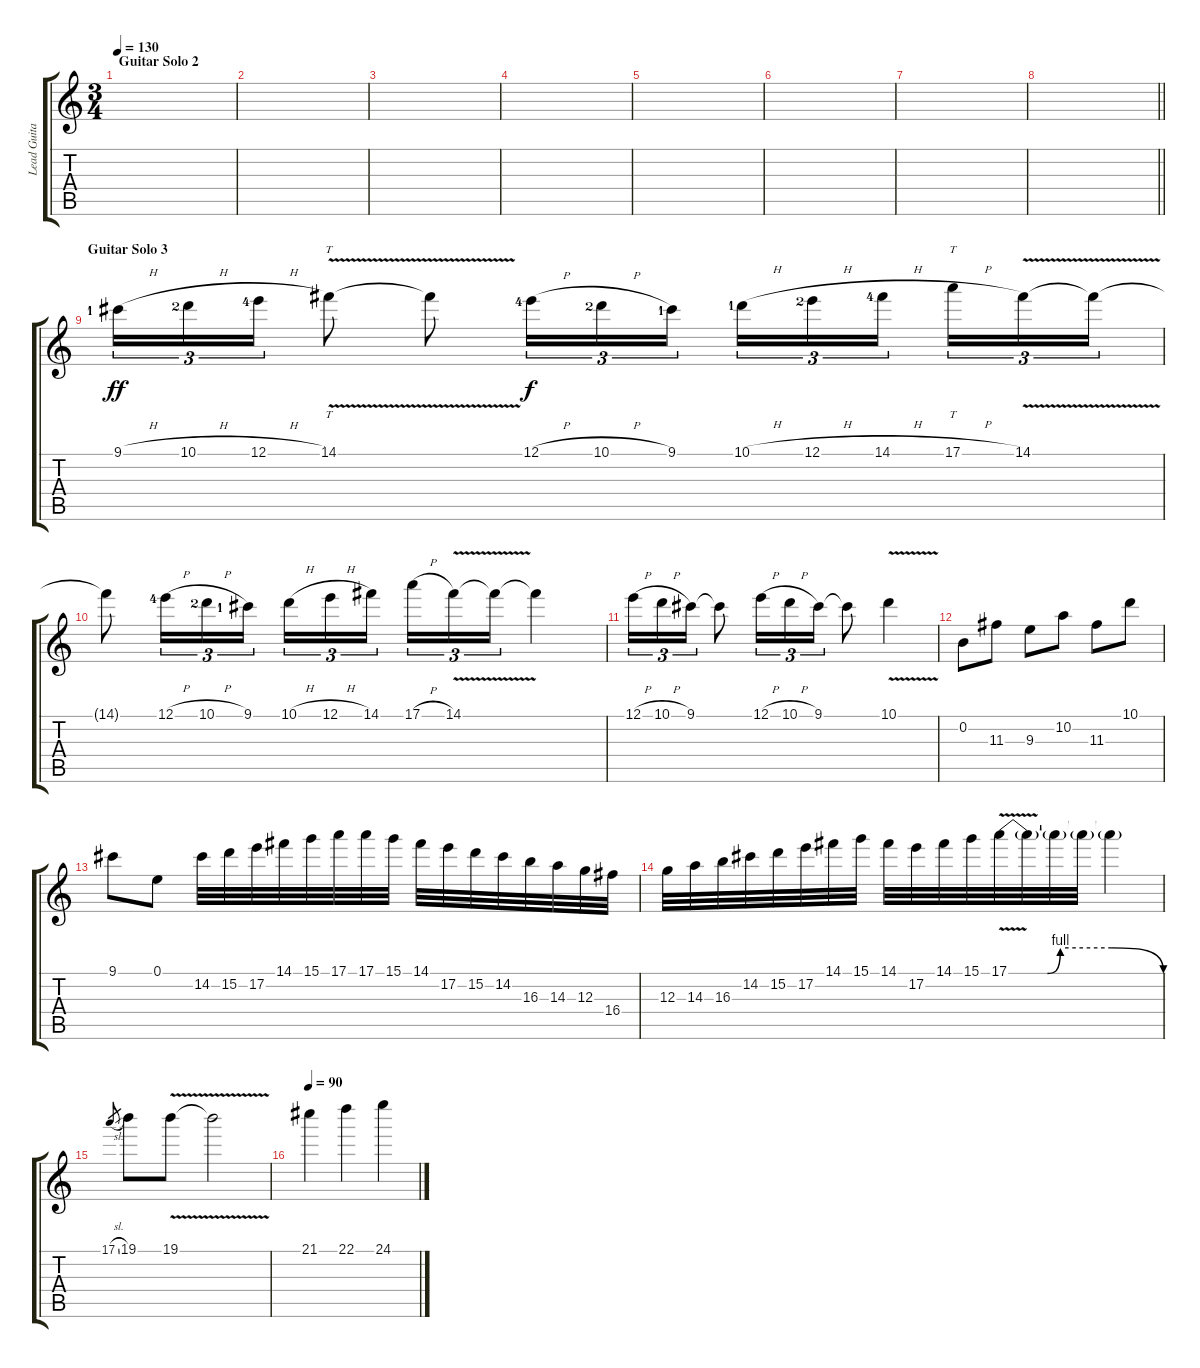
\track ("Lead Guitar 2" "Lead Guita") {instrument distortionguitar}
\staff {score tabs}
\tuning (E4 B3 G3 D3 A2 E2) {hide}
\ts (3 4)
\section ("" "Guitar Solo 2")
\tempo 130
\clef g2
\ks c
|
|
|
|
|
|
|
\barLineRight lightlight
|
\section ("" "Guitar Solo 3")
9.1{h lf 2}.16{tu (3 2) dy ff} 10.1{h lf 3}.16{tu (3 2)} 12.1{h lf 5}.16{tu (3 2)} 14.1{v}.8{tt} 14.1{t}.8 12.1{h lf 5}.16{tu (3 2) dy f} 10.1{h lf 3}.16{tu (3 2)} 9.1{lf 2}.16{tu (3 2)} 10.1{h lf 2}.16{tu (3 2)} 12.1{h lf 3}.16{tu (3 2)} 14.1{h lf 5}.16{tu (3 2) beam splitsecondary} 17.1{h}.16{tt tu (3 2)} 14.1{v}.16{tu (3 2)} 14.1{t}.16{tu (3 2)} |
14.1{t}.8 12.1{h lf 5}.16{tu (3 2)} 10.1{h lf 3}.16{tu (3 2)} 9.1{lf 2}.16{tu (3 2)} 10.1{h}.16{tu (3 2)} 12.1{h}.16{tu (3 2)} 14.1.16{tu (3 2) beam splitsecondary} 17.1{h}.16{tu (3 2)} 14.1{v}.16{tu (3 2)} 14.1{t}.16{tu (3 2)} 14.1{t}.4 |
12.1{h}.16{tu (3 2)} 10.1{h}.16{tu (3 2)} 9.1.16{tu (3 2)} 9.1{t}.8 12.1{h}.16{tu (3 2)} 10.1{h}.16{tu (3 2)} 9.1.16{tu (3 2)} 9.1{t}.8 10.1{v}.4 |
0.2.8 11.3.8 9.3.8 10.2.8 11.3.8 10.1.8 |
9.1.8 0.1.8 14.2.32 15.2.32 17.2.32 14.1.32 15.1.32 17.1.32 17.1.32 15.1.32 14.1.32 17.2.32 15.2.32 14.2.32 16.3.32 14.3.32 12.3.32 16.4.32 |
12.3.32 14.3.32 16.3.32 14.2.32 15.2.32 17.2.32 14.1.32 15.1.32 14.1.32 17.2.32 14.1.32 15.1.32 17.1{be (custom 0 0 7 0 15 0 20 4 40 4 60 0) v}.32 17.1{t}.32 17.1{t}.32 17.1{t}.32 17.1{t}.4 |
17.1{sl}.8{gr} 19.1.8 19.1{v}.8 19.1{t}.2 |
\tempo 90
21.1.4 22.1.4 24.1.4
